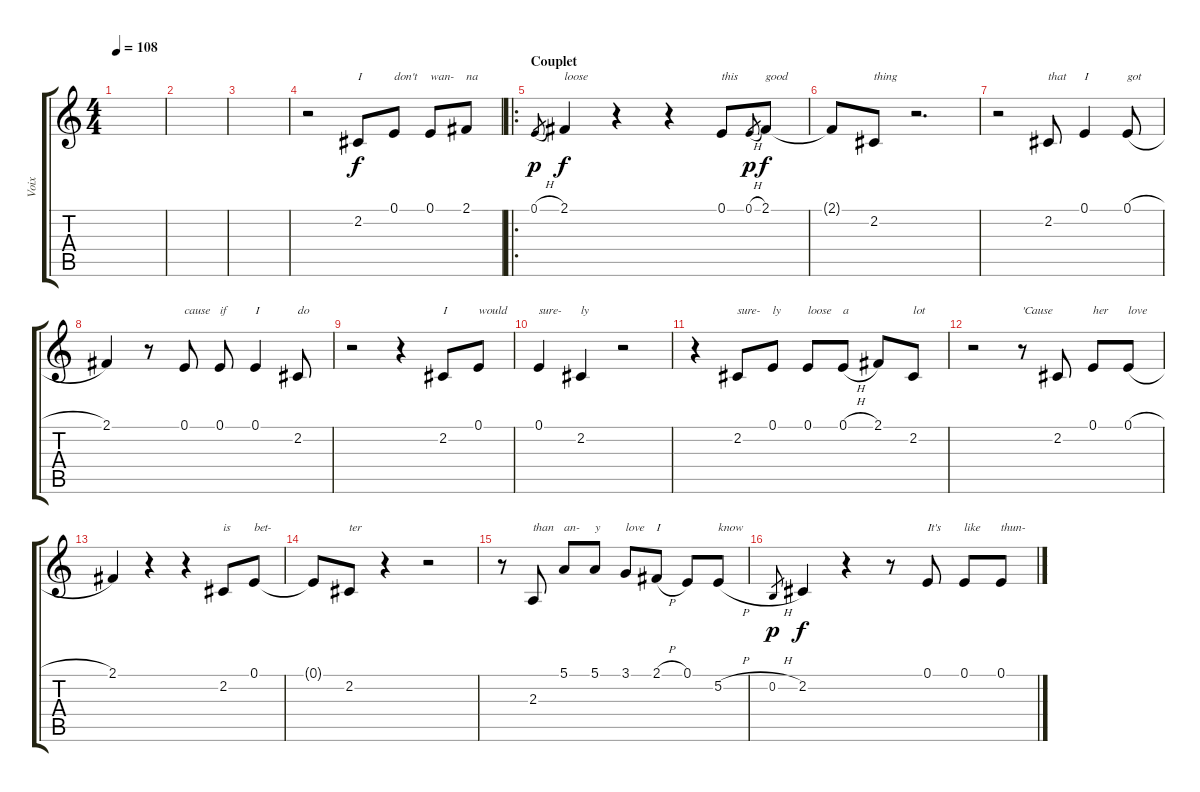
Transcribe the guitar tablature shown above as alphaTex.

\track ("Voix" "Voix") {instrument clarinet}
\staff {score tabs}
\tuning (E4 B3 G3 D3 A2 E2) {hide}
\ts (4 4)
\tempo 108
\clef g2
\ks c
|
|
|
r.2 2.2.8{txt "I"} 0.1.8{txt "don't"} 0.1.8{txt "wan-"} 2.1.8{txt "na"} |
\ro
\section ("" "Couplet")
0.1{h}.8{gr dy p} 2.1.4{txt "loose" dy f} r.4 r.4 0.1.8{txt "this"} 0.1{h}.8{gr dy p} 2.1.8{txt "good" dy f} |
2.1{t}.8 2.2.8{txt "thing"} r.2{d} |
r.2 2.2.8{txt "that"} 0.1.4{txt "I"} 0.1{h}.8{txt "got"} |
2.1.4 r.8 0.1.8{txt "cause"} 0.1.8{txt "if"} 0.1.4{txt "I"} 2.2.8{txt "do"} |
r.2 r.4 2.2.8{txt "I"} 0.1.8{txt "would"} |
0.1.4{txt "sure-"} 2.2.4{txt "ly"} r.2 |
r.4 2.2.8{txt "sure-"} 0.1.8{txt "ly"} 0.1.8{txt "loose"} 0.1{h}.8{txt "a"} 2.1.8 2.2.8{txt "lot"} |
r.2 r.8{txt "'Cause"} 2.2.8 0.1.8{txt "her"} 0.1{h}.8{txt "love"} |
2.1.4 r.4 r.4 2.2.8{txt "is"} 0.1.8{txt "bet-"} |
0.1{t}.8 2.2.8{txt "ter"} r.4 r.2 |
r.8 2.3.8{txt "than"} 5.1.8{txt "an-"} 5.1.8{txt "y"} 3.1.8{txt "love"} 2.1{h}.8{txt "I"} 0.1.8 5.2{h}.8{txt "know"} |
0.2{h}.8{gr dy p} 2.2.4{dy f} r.4 r.8 0.1.8{txt "It's"} 0.1.8{txt "like"} 0.1.8{txt "thun-"}
